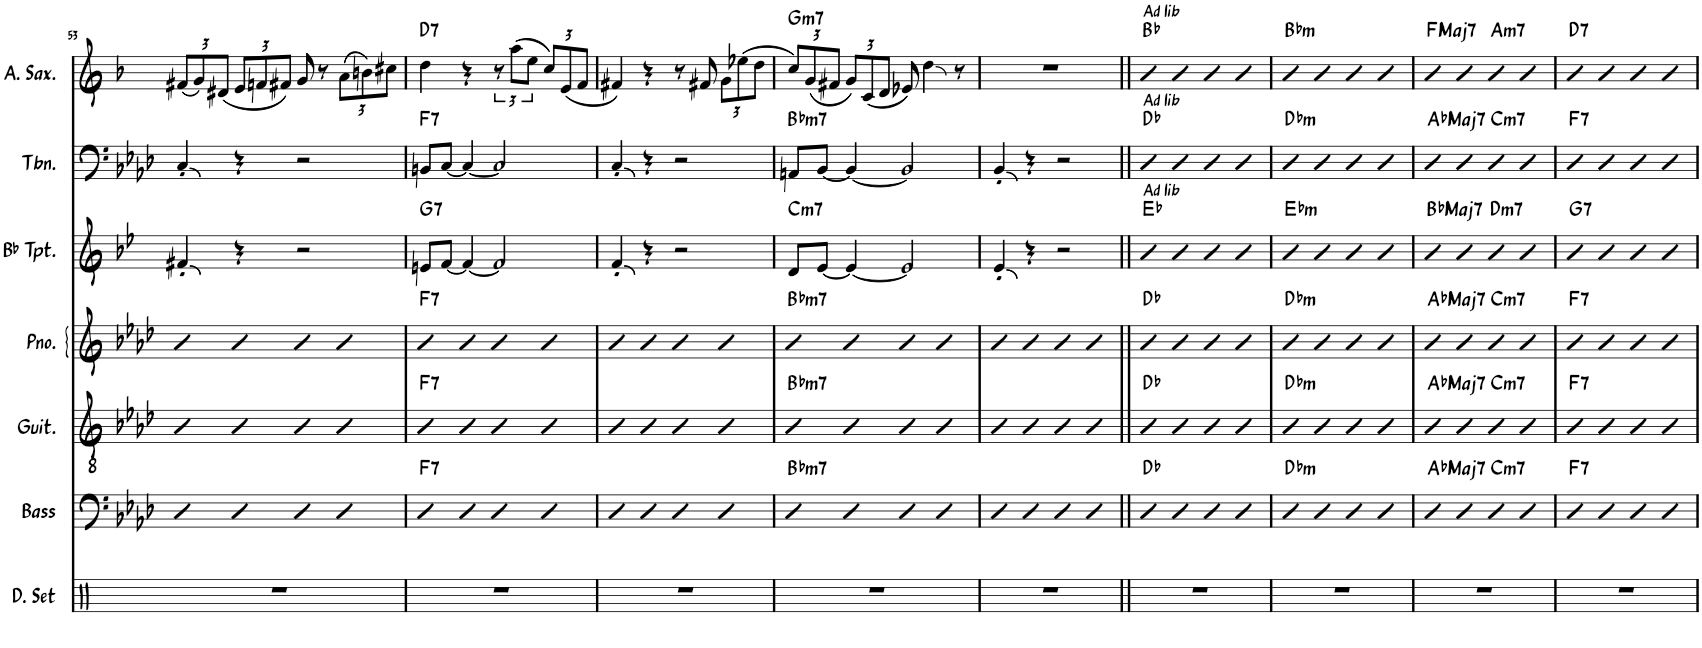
**kern	**kern	**harte	**kern	**harte	**kern	**harte	**kern	**harte	**kern	**harte	**kern	**harte
*part7	*part6	*part6	*part5	*part5	*part4	*part4	*part3	*part3	*part2	*part2	*part1	*part1
*staff7	*staff6	*	*staff5	*	*staff4	*	*staff3	*	*staff2	*	*staff1	*
*I"Drumset	*I"Acoustic Bass	*	*I"Acoustic Guitar	*	*I"Piano	*	*I"Bb Trumpet	*	*I"Trombone	*	*I"Alto Saxophone	*
*I'D. Set	*I'Bass	*	*I'Guit.	*	*I'Pno.	*	*I'Bb Tpt.	*	*I'Tbn.	*	*I'A. Sax.	*
!!LO:PB:g=z
*clefX	*clefF4	*	*clefGv2	*	*clefG2	*	*clefG2	*	*clefF4	*	*clefG2	*
*	*Trd7c12	*	*	*	*	*	*Trd1c2	*	*	*	*Trd5c9	*
*k[]	*k[b-e-a-d-]	*	*k[b-e-a-d-]	*	*k[b-e-a-d-]	*	*k[b-e-]	*	*k[b-e-a-d-]	*	*k[b-]	*
*M4/4	*M4/4	*	*M4/4	*	*M4/4	*	*M4/4	*	*M4/4	*	*M4/4	*
*	*	*	*	*	*	*	*	*	*	*	*Xbrackettup	*
=53	=53	=53	=53	=53	=53	=53	=53	=53	=53	=53	=53	=53
1r	4D-	.	4B-	.	4b-	.	4f#X'/	.	4C'/	.	(12f#X/L	.
.	.	.	.	.	.	.	.	.	.	.	12g/)	.
.	.	.	.	.	.	.	.	.	.	.	(12d#X/J	.
.	4D-	.	4B-	.	4b-	.	4r	.	4r	.	12e/L	.
.	.	.	.	.	.	.	.	.	.	.	12fn/	.
.	.	.	.	.	.	.	.	.	.	.	12f#X/J)	.
.	4D-	.	4B-	.	4b-	.	2r	.	2r	.	8g/	.
.	.	.	.	.	.	.	.	.	.	.	8r	.
.	4D-	.	4B-	.	4b-	.	.	.	.	.	(12a\L	.
.	.	.	.	.	.	.	.	.	.	.	12bn\)	.
.	.	.	.	.	.	.	.	.	.	.	12cc#X\J	.
=54	=54	=54	=54	=54	=54	=54	=54	=54	=54	=54	=54	=54
!	!	!LO:H:kt=7	!	!LO:H:kt=7	!	!LO:H:kt=7	!	!LO:H:kt=7	!	!LO:H:kt=7	!	!LO:H:kt=7
1r	4D-	F:7	4B-	F:7	4b-	F:7	8en/L	G:7	8BBn/L	F:7	4dd\	D:7
.	.	.	.	.	.	.	[8f/J	.	[8C/J	.	.	.
.	4D-	.	4B-	.	4b-	.	4f/_	.	4C/_	.	4r	.
*	*	*	*	*	*	*	*	*	*	*	*brackettup	*
.	4D-	.	4B-	.	4b-	.	2f/]	.	2C/]	.	12r	.
.	.	.	.	.	.	.	.	.	.	.	(12aa\L	.
.	.	.	.	.	.	.	.	.	.	.	12ee\J	.
*	*	*	*	*	*	*	*	*	*	*	*Xbrackettup	*
.	4D-	.	4B-	.	4b-	.	.	.	.	.	12cc/L)	.
.	.	.	.	.	.	.	.	.	.	.	(12e/	.
.	.	.	.	.	.	.	.	.	.	.	12f/J	.
=55	=55	=55	=55	=55	=55	=55	=55	=55	=55	=55	=55	=55
1r	4D-	.	4B-	.	4b-	.	4f'/	.	4C'/	.	4f#X/)	.
.	4D-	.	4B-	.	4b-	.	4r	.	4r	.	4r	.
.	4D-	.	4B-	.	4b-	.	2r	.	2r	.	8r	.
.	.	.	.	.	.	.	.	.	.	.	8f#X/	.
.	4D-	.	4B-	.	4b-	.	.	.	.	.	12g\L	.
.	.	.	.	.	.	.	.	.	.	.	(12ee-X\	.
.	.	.	.	.	.	.	.	.	.	.	12dd\J	.
=56	=56	=56	=56	=56	=56	=56	=56	=56	=56	=56	=56	=56
!	!	!LO:H:kt=m7	!	!LO:H:kt=m7	!	!LO:H:kt=m7	!	!LO:H:kt=m7	!	!LO:H:kt=m7	!	!LO:H:kt=m7
1r	4D-	Bb:min7	4B-	Bb:min7	4b-	Bb:min7	8d/L	C:min7	8AAn/L	Bb:min7	12cc/L)	G:min7
.	.	.	.	.	.	.	.	.	.	.	(12g/	.
.	.	.	.	.	.	.	[8e-/J	.	[8BB-/J	.	.	.
.	.	.	.	.	.	.	.	.	.	.	12f#X/J	.
.	4D-	.	4B-	.	4b-	.	4e-/_	.	4BB-/_	.	12g/L)	.
.	.	.	.	.	.	.	.	.	.	.	(12c/	.
.	.	.	.	.	.	.	.	.	.	.	12d/J	.
.	4D-	.	4B-	.	4b-	.	2e-/]	.	2BB-/]	.	8e-X/)	.
.	.	.	.	.	.	.	.	.	.	.	4dd\	.
.	4D-	.	4B-	.	4b-	.	.	.	.	.	.	.
.	.	.	.	.	.	.	.	.	.	.	8r	.
=57	=57	=57	=57	=57	=57	=57	=57	=57	=57	=57	=57	=57
1r	4D-	.	4B-	.	4b-	.	4e-'/	.	4BB-'/	.	1r	.
.	4D-	.	4B-	.	4b-	.	4r	.	4r	.	.	.
.	4D-	.	4B-	.	4b-	.	2r	.	2r	.	.	.
.	4D-	.	4B-	.	4b-	.	.	.	.	.	.	.
=58||	=58||	=58||	=58||	=58||	=58||	=58||	=58||	=58||	=58||	=58||	=58||	=58||
!	!	!	!	!	!	!	!	!	!	!	!LO:TX:a:t=Ad lib	!
!	!	!	!	!	!	!	!	!	!LO:TX:a:t=Ad lib	!	!	!
!	!	!	!	!	!	!	!LO:TX:a:t=Ad lib	!	!	!	!	!
1r	4D-	Db:maj	4B-	Db:maj	4b-	Db:maj	4b-	Eb:maj	4D-	Db:maj	4b-	Bb:maj
.	4D-	.	4B-	.	4b-	.	4b-	.	4D-	.	4b-	.
.	4D-	.	4B-	.	4b-	.	4b-	.	4D-	.	4b-	.
.	4D-	.	4B-	.	4b-	.	4b-	.	4D-	.	4b-	.
=59	=59	=59	=59	=59	=59	=59	=59	=59	=59	=59	=59	=59
!	!	!LO:H:kt=m	!	!LO:H:kt=m	!	!LO:H:kt=m	!	!LO:H:kt=m	!	!LO:H:kt=m	!	!LO:H:kt=m
1r	4D-	Db:min	4B-	Db:min	4b-	Db:min	4b-	Eb:min	4D-	Db:min	4b-	Bb:min
.	4D-	.	4B-	.	4b-	.	4b-	.	4D-	.	4b-	.
.	4D-	.	4B-	.	4b-	.	4b-	.	4D-	.	4b-	.
.	4D-	.	4B-	.	4b-	.	4b-	.	4D-	.	4b-	.
=60	=60	=60	=60	=60	=60	=60	=60	=60	=60	=60	=60	=60
!	!	!LO:H:kt=Maj7	!	!LO:H:kt=Maj7	!	!LO:H:kt=Maj7	!	!LO:H:kt=Maj7	!	!LO:H:kt=Maj7	!	!LO:H:kt=Maj7
1r	4D-	Ab:maj7	4B-	Ab:maj7	4b-	Ab:maj7	4b-	Bb:maj7	4D-	Ab:maj7	4b-	F:maj7
.	4D-	.	4B-	.	4b-	.	4b-	.	4D-	.	4b-	.
!	!	!LO:H:kt=m7	!	!LO:H:kt=m7	!	!LO:H:kt=m7	!	!LO:H:kt=m7	!	!LO:H:kt=m7	!	!LO:H:kt=m7
.	4D-	C:min7	4B-	C:min7	4b-	C:min7	4b-	D:min7	4D-	C:min7	4b-	A:min7
.	4D-	.	4B-	.	4b-	.	4b-	.	4D-	.	4b-	.
=61	=61	=61	=61	=61	=61	=61	=61	=61	=61	=61	=61	=61
!	!	!LO:H:kt=7	!	!LO:H:kt=7	!	!LO:H:kt=7	!	!LO:H:kt=7	!	!LO:H:kt=7	!	!LO:H:kt=7
1r	4D-	F:7	4B-	F:7	4b-	F:7	4b-	G:7	4D-	F:7	4b-	D:7
.	4D-	.	4B-	.	4b-	.	4b-	.	4D-	.	4b-	.
.	4D-	.	4B-	.	4b-	.	4b-	.	4D-	.	4b-	.
.	4D-	.	4B-	.	4b-	.	4b-	.	4D-	.	4b-	.
=	=	=	=	=	=	=	=	=	=	=	=	=
*-	*-	*-	*-	*-	*-	*-	*-	*-	*-	*-	*-	*-
